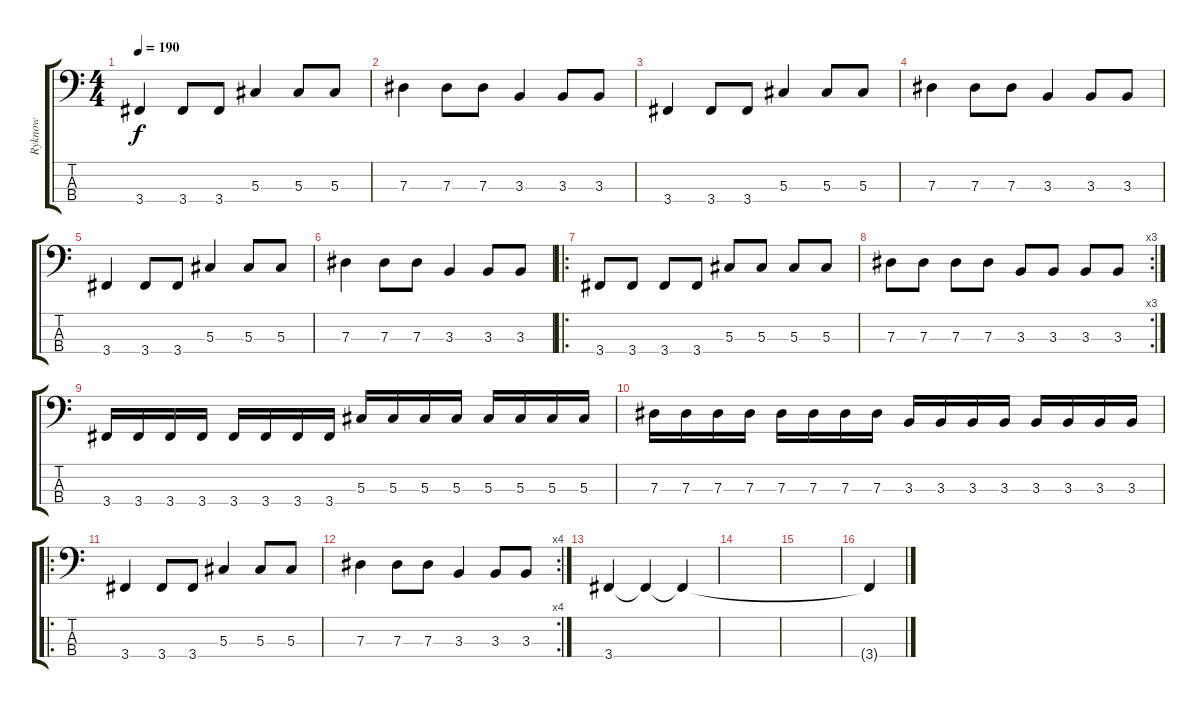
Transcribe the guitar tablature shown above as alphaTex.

\track ("Ryknow" "Ryknow") {instrument electricbasspick}
\staff {score tabs}
\tuning (Gb2 Db2 Ab1 Eb1) {hide}
\ts (4 4)
\tempo 190
\clef f4
\ks c
3.4.4{dy f} 3.4.8 3.4.8 5.3.4 5.3.8 5.3.8 |
7.3.4 7.3.8 7.3.8 3.3.4 3.3.8 3.3.8 |
3.4.4 3.4.8 3.4.8 5.3.4 5.3.8 5.3.8 |
7.3.4 7.3.8 7.3.8 3.3.4 3.3.8 3.3.8 |
3.4.4 3.4.8 3.4.8 5.3.4 5.3.8 5.3.8 |
7.3.4 7.3.8 7.3.8 3.3.4 3.3.8 3.3.8 |
\ro
3.4.8 3.4.8 3.4.8 3.4.8 5.3.8 5.3.8 5.3.8 5.3.8 |
\rc 3
7.3.8 7.3.8 7.3.8 7.3.8 3.3.8 3.3.8 3.3.8 3.3.8 |
3.4.16 3.4.16 3.4.16 3.4.16 3.4.16 3.4.16 3.4.16 3.4.16 5.3.16 5.3.16 5.3.16 5.3.16 5.3.16 5.3.16 5.3.16 5.3.16 |
7.3.16 7.3.16 7.3.16 7.3.16 7.3.16 7.3.16 7.3.16 7.3.16 3.3.16 3.3.16 3.3.16 3.3.16 3.3.16 3.3.16 3.3.16 3.3.16 |
\ro
3.4.4 3.4.8 3.4.8 5.3.4 5.3.8 5.3.8 |
\rc 4
7.3.4 7.3.8 7.3.8 3.3.4 3.3.8 3.3.8 |
3.4.4 3.4{t}.4 3.4{t}.4 |
|
|
3.4{t}.4
